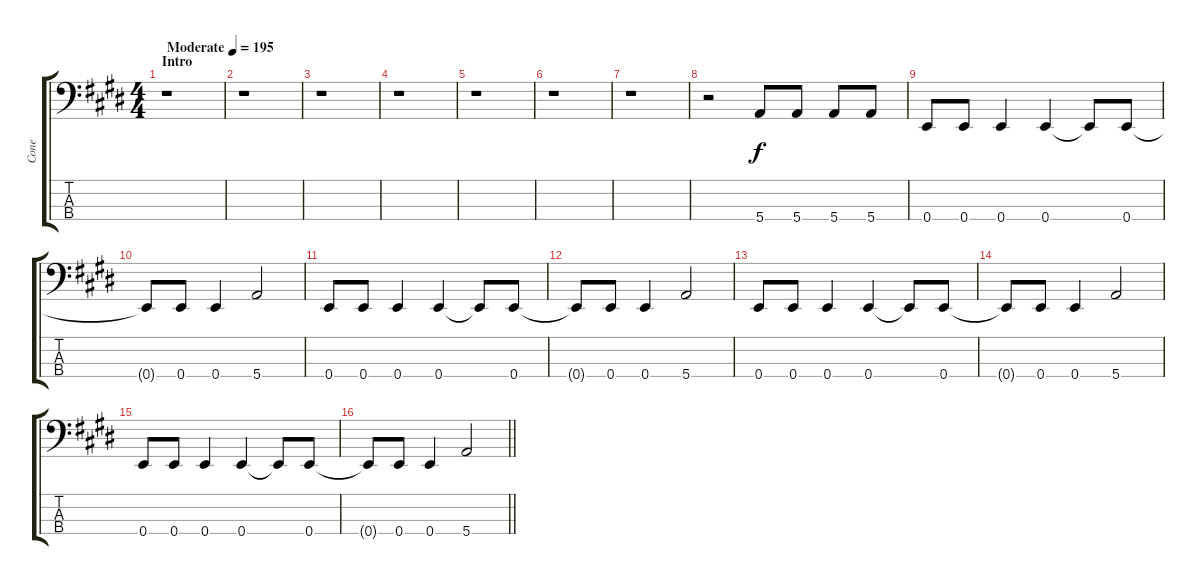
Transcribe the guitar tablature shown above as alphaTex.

\track ("Cone" "Cone") {instrument electricbasspick}
\staff {score tabs}
\tuning (G2 D2 A1 E1) {hide}
\ts (4 4)
\section ("" "Intro")
\tempo (195 "Moderate")
\clef f4
\ks e
r.1{dy f instrument electricbasspick} |
r.1 |
r.1 |
r.1 |
r.1 |
r.1 |
r.1 |
r.2 5.4.8 5.4.8 5.4.8 5.4.8 |
0.4.8 0.4.8 0.4.4 0.4.4 0.4{t}.8 0.4.8 |
0.4{t}.8 0.4.8 0.4.4 5.4.2 |
0.4.8 0.4.8 0.4.4 0.4.4 0.4{t}.8 0.4.8 |
0.4{t}.8 0.4.8 0.4.4 5.4.2 |
0.4.8 0.4.8 0.4.4 0.4.4 0.4{t}.8 0.4.8 |
0.4{t}.8 0.4.8 0.4.4 5.4.2 |
0.4.8 0.4.8 0.4.4 0.4.4 0.4{t}.8 0.4.8 |
\barLineRight lightlight
0.4{t}.8 0.4.8 0.4.4 5.4.2
